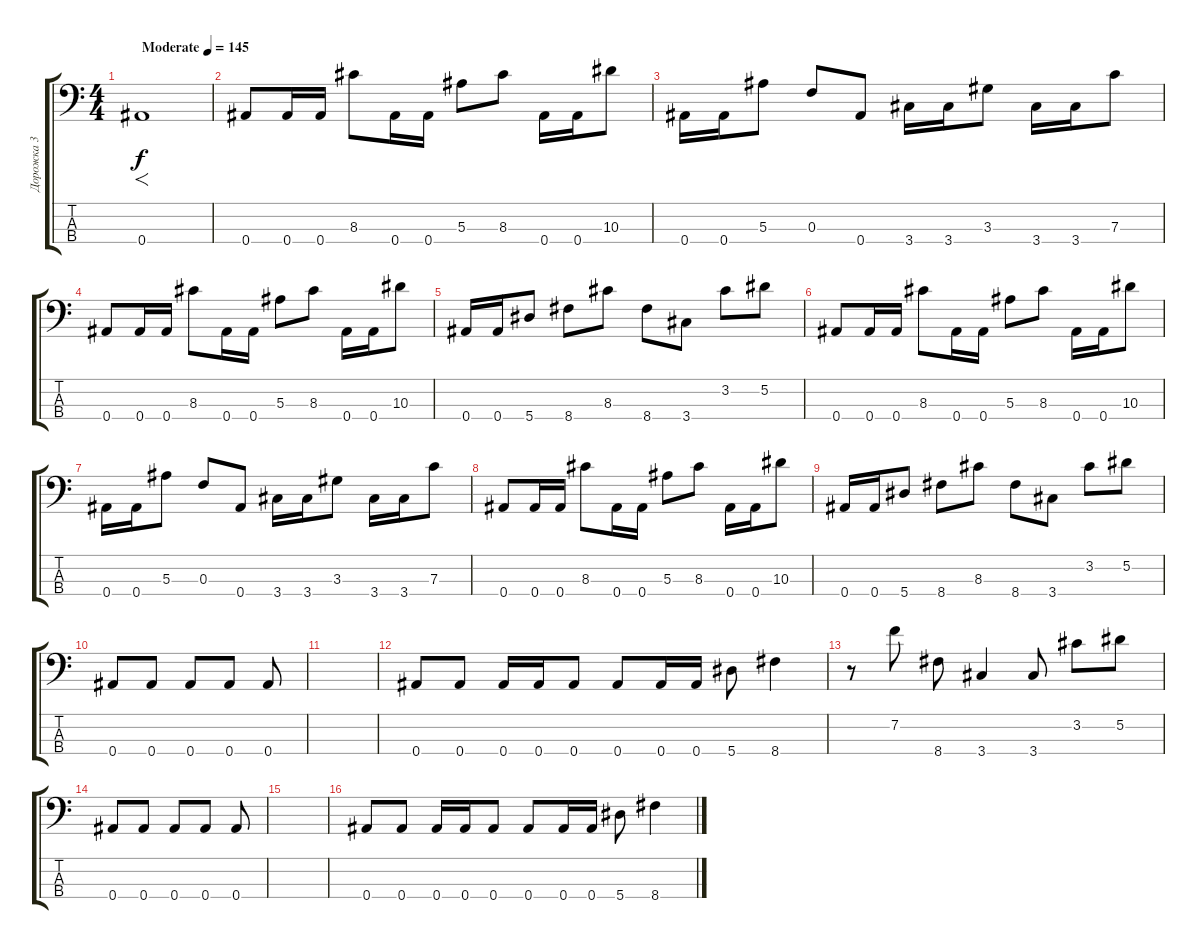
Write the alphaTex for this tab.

\track ("Дорожка 3" "Дорожка 3") {instrument electricbassfinger}
\staff {score tabs}
\tuning (Eb3 Bb2 F2 Bb1) {hide}
\ts (4 4)
\tempo (145 "Moderate")
\clef f4
\ks c
0.4.1{f dy f instrument electricbassfinger} |
0.4.8 0.4.16 0.4.16 8.3.8 0.4.16 0.4.16 5.3.8 8.3.8 0.4.16 0.4.16 10.3.8 |
0.4.16 0.4.16 5.3.8 0.3.8 0.4.8 3.4.16 3.4.16 3.3.8 3.4.16 3.4.16 7.3.8 |
0.4.8 0.4.16 0.4.16 8.3.8 0.4.16 0.4.16 5.3.8 8.3.8 0.4.16 0.4.16 10.3.8 |
0.4.16 0.4.16 5.4.8 8.4.8 8.3.8 8.4.8 3.4.8 3.2.8 5.2.8 |
0.4.8 0.4.16 0.4.16 8.3.8 0.4.16 0.4.16 5.3.8 8.3.8 0.4.16 0.4.16 10.3.8 |
0.4.16 0.4.16 5.3.8 0.3.8 0.4.8 3.4.16 3.4.16 3.3.8 3.4.16 3.4.16 7.3.8 |
0.4.8 0.4.16 0.4.16 8.3.8 0.4.16 0.4.16 5.3.8 8.3.8 0.4.16 0.4.16 10.3.8 |
0.4.16 0.4.16 5.4.8 8.4.8 8.3.8 8.4.8 3.4.8 3.2.8 5.2.8 |
0.4.8 0.4.8 0.4.8 0.4.8 0.4.8 |
|
0.4.8 0.4.8 0.4.16 0.4.16 0.4.8 0.4.8 0.4.16 0.4.16 5.4.8 8.4.4 |
r.8 7.2.8 8.4.8 3.4.4 3.4.8 3.2.8 5.2.8 |
0.4.8 0.4.8 0.4.8 0.4.8 0.4.8 |
|
0.4.8 0.4.8 0.4.16 0.4.16 0.4.8 0.4.8 0.4.16 0.4.16 5.4.8 8.4.4
